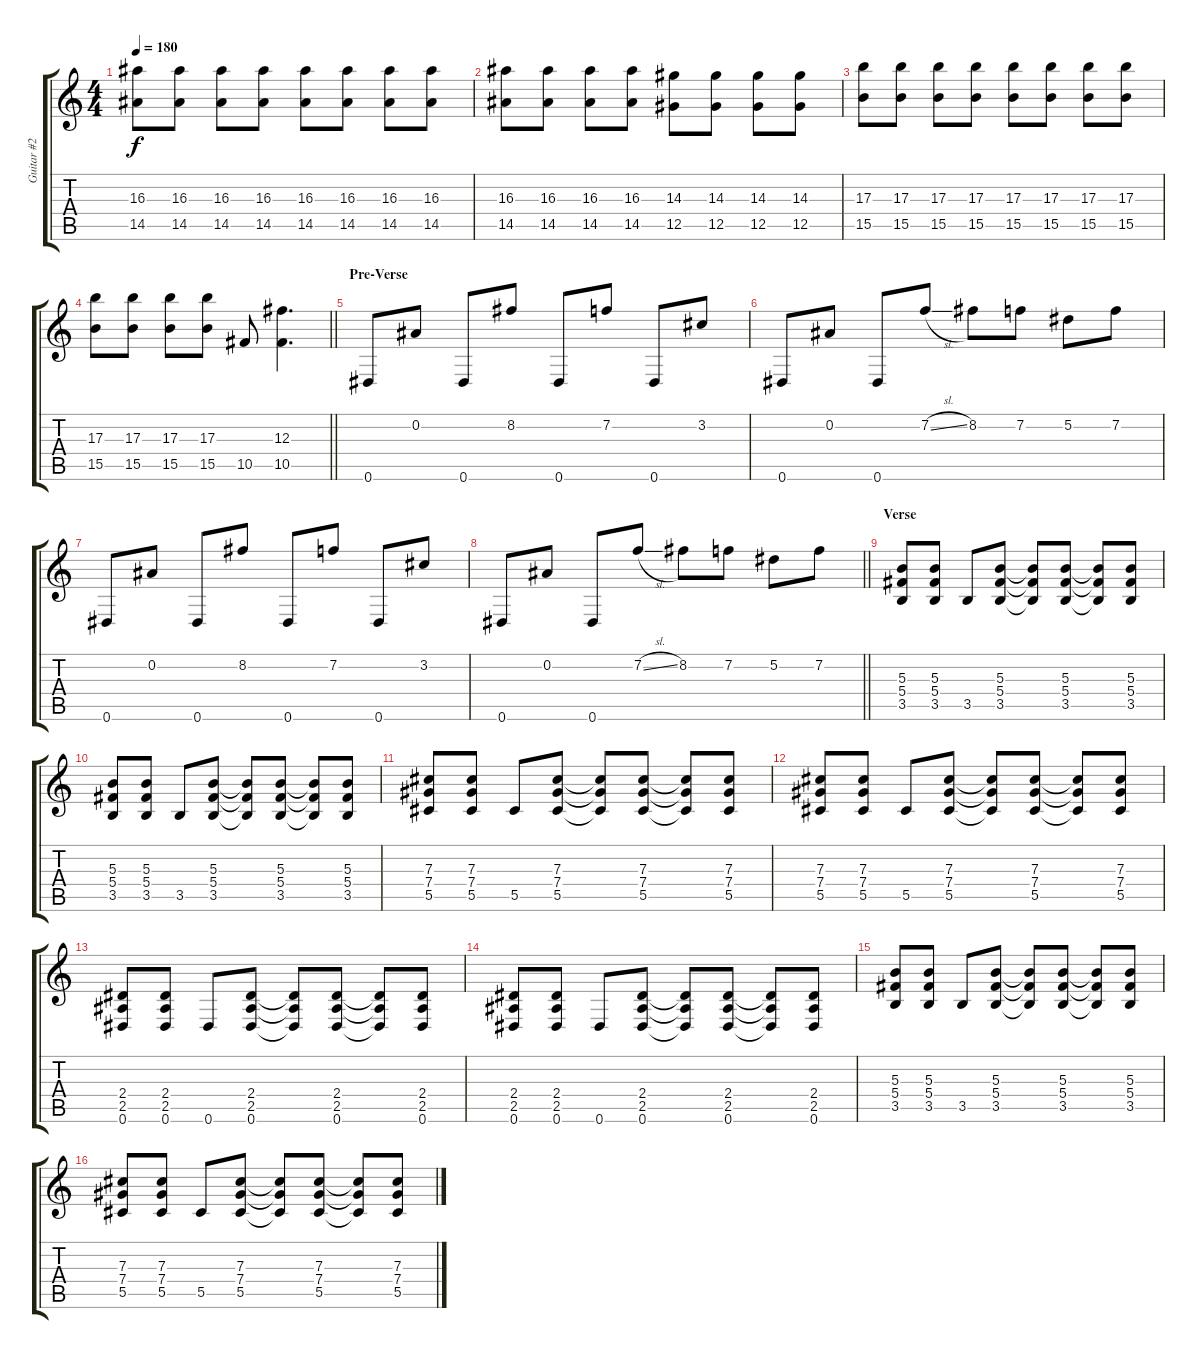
\track ("Guitar #2" "Guitar #2") {instrument distortionguitar}
\staff {score tabs}
\tuning (Eb4 Bb3 Gb3 Db3 Ab2 Eb2) {hide}
\ts (4 4)
\tempo 180
\clef g2
\ks c
(16.3 14.5).8{dy f} (16.3 14.5).8 (16.3 14.5).8 (16.3 14.5).8 (16.3 14.5).8 (16.3 14.5).8 (16.3 14.5).8 (16.3 14.5).8 |
(16.3 14.5).8 (16.3 14.5).8 (16.3 14.5).8 (16.3 14.5).8 (14.3 12.5).8 (14.3 12.5).8 (14.3 12.5).8 (14.3 12.5).8 |
(17.3 15.5).8 (17.3 15.5).8 (17.3 15.5).8 (17.3 15.5).8 (17.3 15.5).8 (17.3 15.5).8 (17.3 15.5).8 (17.3 15.5).8 |
\barLineRight lightlight
(17.3 15.5).8 (17.3 15.5).8 (17.3 15.5).8 (17.3 15.5).8 10.5.8 (12.3 10.5).4{d} |
\section ("" "Pre-Verse")
0.6.8 0.2.8 0.6.8 8.2.8 0.6.8 7.2.8 0.6.8 3.2.8 |
0.6.8 0.2.8 0.6.8 7.2{sl}.8 8.2.8 7.2.8 5.2.8 7.2.8 |
0.6.8 0.2.8 0.6.8 8.2.8 0.6.8 7.2.8 0.6.8 3.2.8 |
\barLineRight lightlight
0.6.8 0.2.8 0.6.8 7.2{sl}.8 8.2.8 7.2.8 5.2.8 7.2.8 |
\section ("" "Verse")
(5.3 5.4 3.5).8 (5.3 5.4 3.5).8 3.5.8 (5.3 5.4 3.5).8 (5.3{t} 5.4{t} 3.5{t}).8 (5.3 5.4 3.5).8 (5.3{t} 5.4{t} 3.5{t}).8 (5.3 5.4 3.5).8 |
(5.3 5.4 3.5).8 (5.3 5.4 3.5).8 3.5.8 (5.3 5.4 3.5).8 (5.3{t} 5.4{t} 3.5{t}).8 (5.3 5.4 3.5).8 (5.3{t} 5.4{t} 3.5{t}).8 (5.3 5.4 3.5).8 |
(7.3 7.4 5.5).8 (7.3 7.4 5.5).8 5.5.8 (7.3 7.4 5.5).8 (7.3{t} 7.4{t} 5.5{t}).8 (7.3 7.4 5.5).8 (7.3{t} 7.4{t} 5.5{t}).8 (7.3 7.4 5.5).8 |
(7.3 7.4 5.5).8 (7.3 7.4 5.5).8 5.5.8 (7.3 7.4 5.5).8 (7.3{t} 7.4{t} 5.5{t}).8 (7.3 7.4 5.5).8 (7.3{t} 7.4{t} 5.5{t}).8 (7.3 7.4 5.5).8 |
(2.4 2.5 0.6).8 (2.4 2.5 0.6).8 0.6.8 (2.4 2.5 0.6).8 (2.4{t} 2.5{t} 0.6{t}).8 (2.4 2.5 0.6).8 (2.4{t} 2.5{t} 0.6{t}).8 (2.4 2.5 0.6).8 |
(2.4 2.5 0.6).8 (2.4 2.5 0.6).8 0.6.8 (2.4 2.5 0.6).8 (2.4{t} 2.5{t} 0.6{t}).8 (2.4 2.5 0.6).8 (2.4{t} 2.5{t} 0.6{t}).8 (2.4 2.5 0.6).8 |
(5.3 5.4 3.5).8 (5.3 5.4 3.5).8 3.5.8 (5.3 5.4 3.5).8 (5.3{t} 5.4{t} 3.5{t}).8 (5.3 5.4 3.5).8 (5.3{t} 5.4{t} 3.5{t}).8 (5.3 5.4 3.5).8 |
(7.3 7.4 5.5).8 (7.3 7.4 5.5).8 5.5.8 (7.3 7.4 5.5).8 (7.3{t} 7.4{t} 5.5{t}).8 (7.3 7.4 5.5).8 (7.3{t} 7.4{t} 5.5{t}).8 (7.3 7.4 5.5).8
